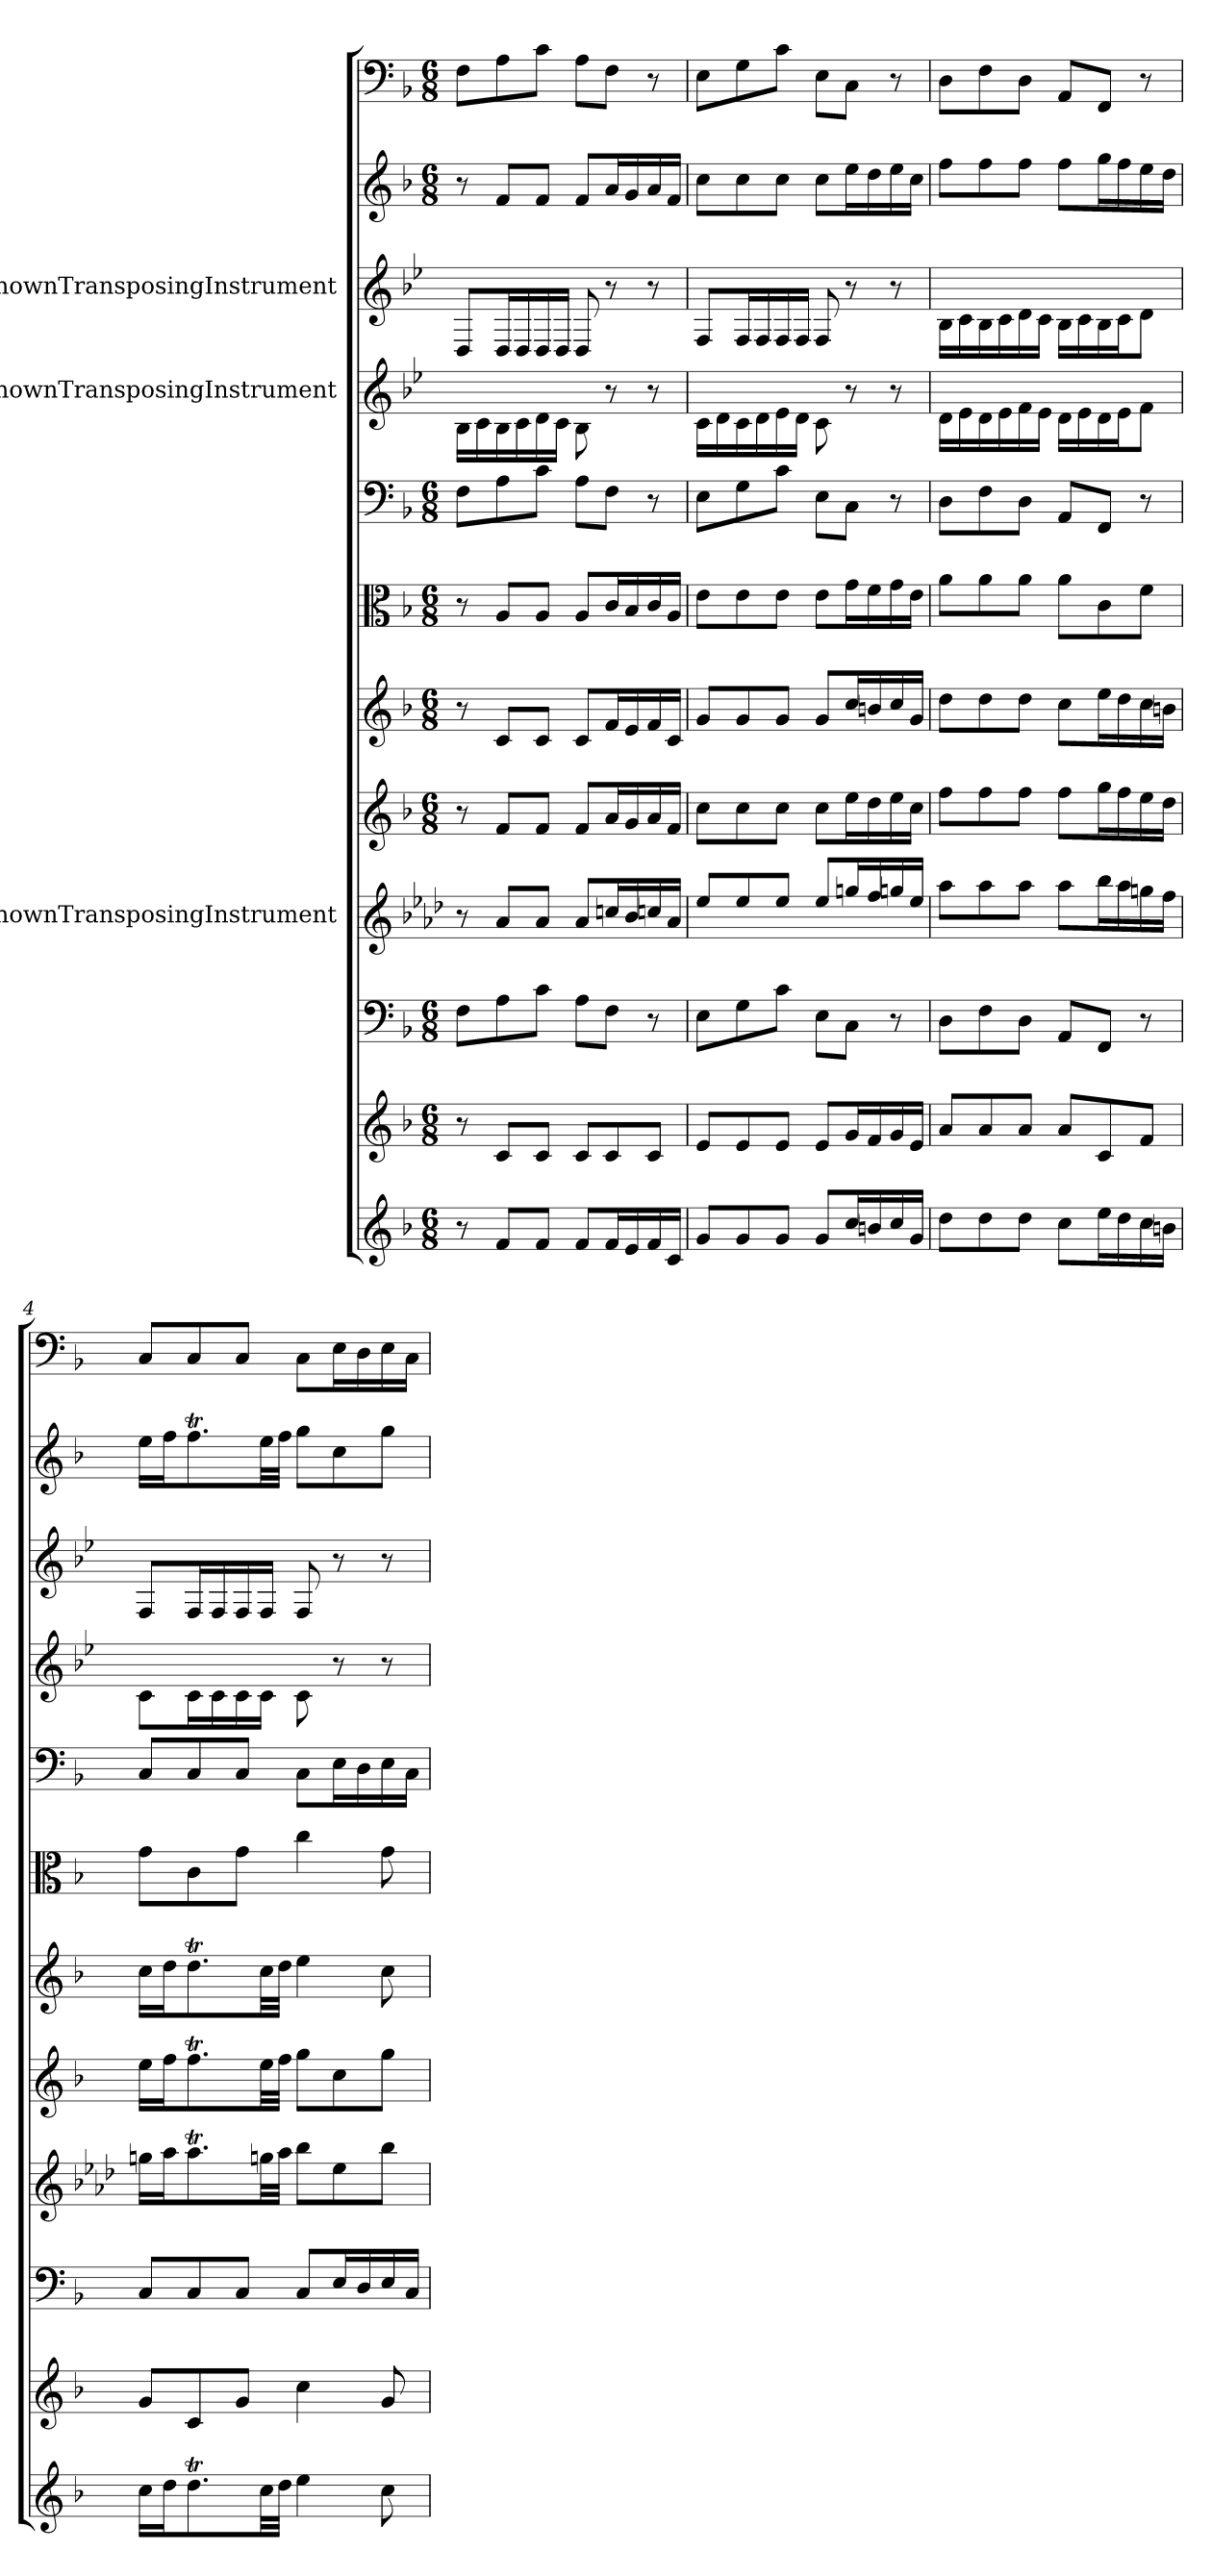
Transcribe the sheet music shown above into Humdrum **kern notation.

**kern	**kern	**kern	**kern	**kern	**kern	**kern	**kern	**kern	**kern	**kern	**kern
*part12	*part11	*part10	*part9	*part8	*part7	*part6	*part5	*part4	*part3	*part2	*part1
*staff12	*staff11	*staff10	*staff9	*staff8	*staff7	*staff6	*staff5	*staff4	*staff3	*staff2	*staff1
*	*	*	*I"UnknownTransposingInstrument	*	*	*	*	*I"UnknownTransposingInstrument	*I"UnknownTransposingInstrument	*	*
*clefG2	*clefG2	*clefF4	*clefG2	*clefG2	*clefG2	*clefC3	*clefF4	*clefG2	*clefG2	*clefG2	*clefF4
*	*	*	*ITrd2c3	*	*	*	*	*ITrd-4c-7	*ITrd-4c-7	*	*
*k[b-]	*k[b-]	*k[b-]	*k[b-]	*k[b-]	*k[b-]	*k[b-]	*k[b-]	*k[b-]	*k[b-]	*k[b-]	*k[b-]
*F:	*F:	*F:	*	*F:	*F:	*F:	*F:	*	*	*F:	*F:
*M6/8	*M6/8	*M6/8	*	*M6/8	*M6/8	*M6/8	*M6/8	*	*	*M6/8	*M6/8
=1	=1	=1	=1	=1	=1	=1	=1	=1	=1	=1	=1
8r	8r	8F\L	8r	8r	8r	8r	8F\L	16f\LL	8A/L	8r	8F\L
.	.	.	.	.	.	.	.	16g\	.	.	.
8f/L	8c/L	8A\	8f/L	8f/L	8c/L	8A/L	8A\	16f\	16A/L	8f/L	8A\
.	.	.	.	.	.	.	.	16g\	16A/	.	.
8f/J	8c/J	8c\J	8f/J	8f/J	8c/J	8A/J	8c\J	16a\	16A/	8f/J	8c\J
.	.	.	.	.	.	.	.	16g\JJ	16A/JJ	.	.
8f/L	8c/L	8A\L	8f/L	8f/L	8c/L	8A/L	8A\L	8f\	8A/	8f/L	8A\L
16f/L	8c/	8F\J	16an/L	16a/L	16f/L	16c/L	8F\J	8r	8r	16a/L	8F\J
16e/	.	.	16g/	16g/	16e/	16B-/	.	.	.	16g/	.
16f/	8c/J	8r	16an/	16a/	16f/	16c/	8r	8r	8r	16a/	8r
16c/JJ	.	.	16f/JJ	16f/JJ	16c/JJ	16A/JJ	.	.	.	16f/JJ	.
=2	=2	=2	=2	=2	=2	=2	=2	=2	=2	=2	=2
8g/L	8e/L	8E\L	8cc/L	8cc\L	8g/L	8e\L	8E\L	16g\LL	8c/L	8cc\L	8E\L
.	.	.	.	.	.	.	.	16a\	.	.	.
8g/	8e/	8G\	8cc/	8cc\	8g/	8e\	8G\	16g\	16c/L	8cc\	8G\
.	.	.	.	.	.	.	.	16a\	16c/	.	.
8g/J	8e/J	8c\J	8cc/J	8cc\J	8g/J	8e\J	8c\J	16b-\	16c/	8cc\J	8c\J
.	.	.	.	.	.	.	.	16a\JJ	16c/JJ	.	.
8g/L	8e/L	8E\L	8cc/L	8cc\L	8g/L	8e\L	8E\L	8g\	8c/	8cc\L	8E\L
16cc/L	16g/L	8C\J	16een/L	16ee\L	16cc/L	16g\L	8C\J	8r	8r	16ee\L	8C\J
16bn/	16f/	.	16dd/	16dd\	16bn/	16f\	.	.	.	16dd\	.
16cc/	16g/	8r	16een/	16ee\	16cc/	16g\	8r	8r	8r	16ee\	8r
16g/JJ	16e/JJ	.	16cc/JJ	16cc\JJ	16g/JJ	16e\JJ	.	.	.	16cc\JJ	.
=3	=3	=3	=3	=3	=3	=3	=3	=3	=3	=3	=3
8dd\L	8a/L	8D\L	8ff\L	8ff\L	8dd\L	8a\L	8D\L	16a\LL	16f\LL	8ff\L	8D\L
.	.	.	.	.	.	.	.	16b-\	16g\	.	.
8dd\	8a/	8F\	8ff\	8ff\	8dd\	8a\	8F\	16a\	16f\	8ff\	8F\
.	.	.	.	.	.	.	.	16b-\	16g\	.	.
8dd\J	8a/J	8D\J	8ff\J	8ff\J	8dd\J	8a\J	8D\J	16cc\	16a\	8ff\J	8D\J
.	.	.	.	.	.	.	.	16b-\JJ	16g\JJ	.	.
8cc\L	8a/L	8AA/L	8ff\L	8ff\L	8cc\L	8a\L	8AA/L	16a\LL	16f\LL	8ff\L	8AA/L
.	.	.	.	.	.	.	.	16b-\	16g\	.	.
16ee\L	8c/	8FF/J	16gg\L	16gg\L	16ee\L	8c\	8FF/J	16a\	16f\	16gg\L	8FF/J
16dd\	.	.	16ff\	16ff\	16dd\	.	.	16b-\J	16g\J	16ff\	.
16cc\	8f/J	8r	16een\	16ee\	16cc\	8f\J	8r	8cc\J	8a\J	16ee\	8r
16bn\JJ	.	.	16dd\JJ	16dd\JJ	16bn\JJ	.	.	.	.	16dd\JJ	.
=4	=4	=4	=4	=4	=4	=4	=4	=4	=4	=4	=4
16cc\LL	8g/L	8C/L	16een\LL	16ee\LL	16cc\LL	8g\L	8C/L	8g\L	8c/L	16ee\LL	8C/L
16dd\J	.	.	16ff\J	16ff\J	16dd\J	.	.	.	.	16ff\J	.
8.ddT\	8c/	8C/	8.ffT\	8.ffT\	8.ddT\	8c\	8C/	16g\L	16c/L	8.ffT\	8C/
.	.	.	.	.	.	.	.	16g\	16c/	.	.
.	8g/J	8C/J	.	.	.	8g\J	8C/J	16g\	16c/	.	8C/J
32cc\LL	.	.	32een\LL	32ee\LL	32cc\LL	.	.	16g\JJ	16c/JJ	32ee\LL	.
32dd\JJJ	.	.	32ff\JJJ	32ff\JJJ	32dd\JJJ	.	.	.	.	32ff\JJJ	.
4ee\	4cc\	8C/L	8gg\L	8gg\L	4ee\	4cc\	8C\L	8g\	8c/	8gg\L	8C\L
.	.	16E/L	8cc\	8cc\	.	.	16E\L	8r	8r	8cc\	16E\L
.	.	16D/	.	.	.	.	16D\	.	.	.	16D\
8cc\	8g/	16E/	8gg\J	8gg\J	8cc\	8g\	16E\	8r	8r	8gg\J	16E\
.	.	16C/JJ	.	.	.	.	16C\JJ	.	.	.	16C\JJ
=	=	=	=	=	=	=	=	=	=	=	=
*-	*-	*-	*-	*-	*-	*-	*-	*-	*-	*-	*-
